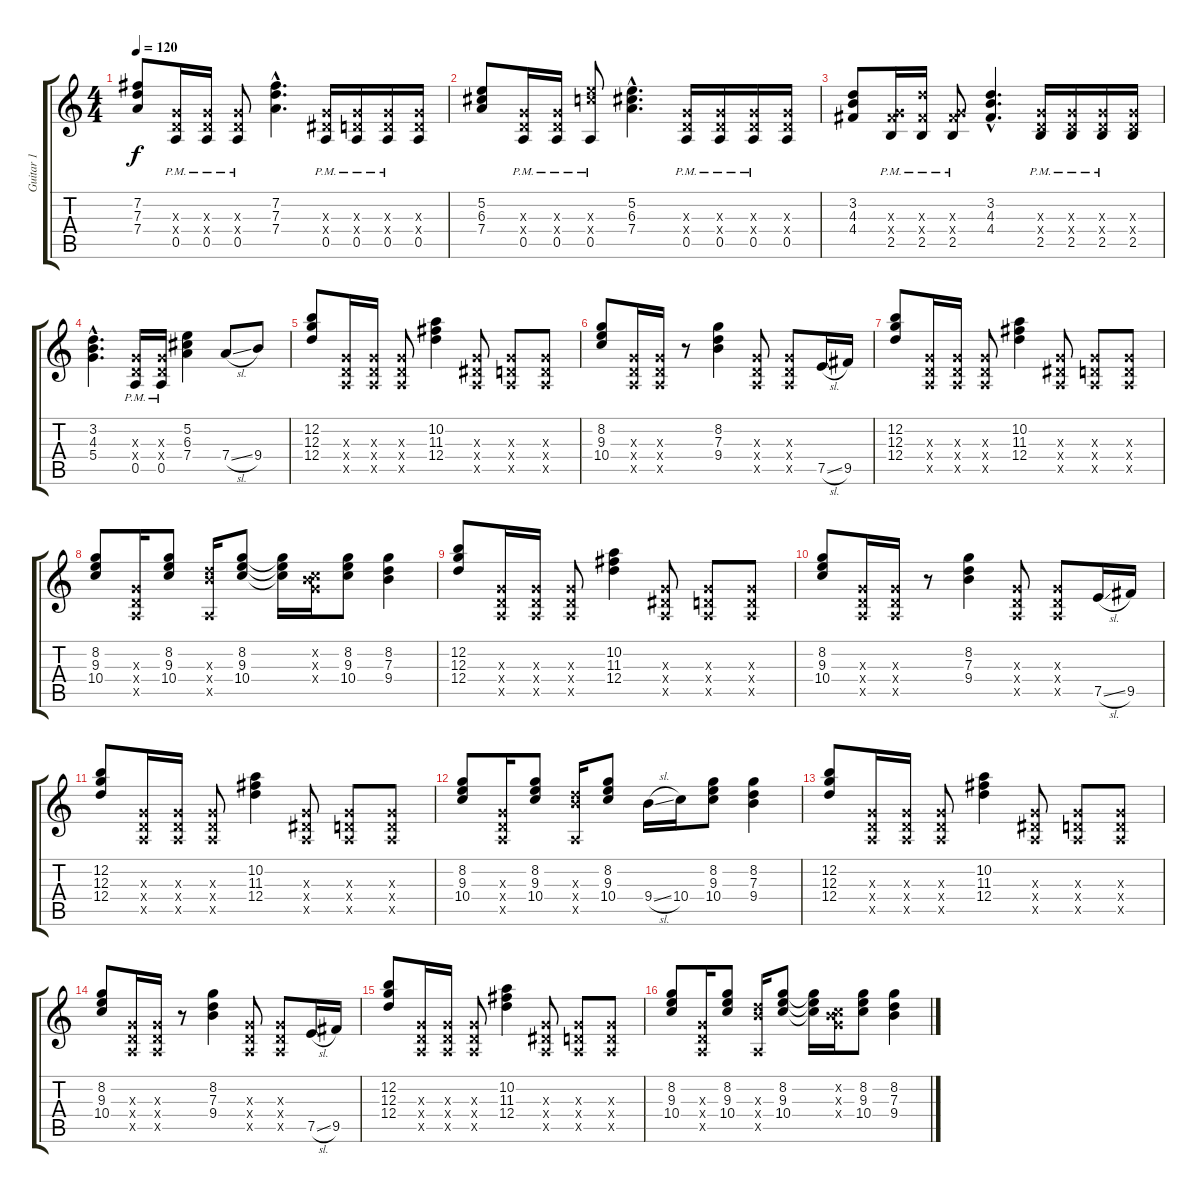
\track ("Guitar 1" "Guitar 1") {instrument distortionguitar}
\staff {score tabs}
\tuning (E4 B3 G3 D3 A2 E2) {hide}
\ts (4 4)
\tempo 120
\clef g2
\ks c
(7.2 7.3 7.4).8{dy f} (0.3{x} 0.4{x} 0.5{pm}).16 (0.3{x} 0.4{x} 0.5{pm}).16 (0.3{x} 0.4{x} 0.5{pm}).8 (7.2{hac} 7.3{hac} 7.4{hac}).4{d} (0.3{x} 1.4{x} 0.5{pm}).16 (0.3{x} 0.4{x} 0.5{pm}).16 (0.3{x} 0.4{x} 0.5{pm}).16 (0.3{x} 0.4{x} 0.5).16 |
(5.2 6.3 7.4).8 (0.3{x} 0.4{x} 0.5{pm}).16 (0.3{x} 0.4{x} 0.5{pm}).16 (9.3{x} 10.4{x} 0.5{pm}).8 (5.2{hac} 6.3{hac} 7.4{hac}).4{d} (0.3{x} 0.4{x} 0.5{pm}).16 (0.3{x} 0.4{x} 0.5{pm}).16 (0.3{x} 0.4{x} 0.5{pm}).16 (0.3{x} 0.4{x} 0.5).16 |
(3.2 4.3 4.4).8 (0.3{x} 4.4{x} 2.5{pm}).16 (7.3{x} 4.4{x} 2.5{pm}).16 (0.3{x} 4.4{x} 2.5{pm}).8 (3.2{hac} 4.3{hac} 4.4{hac}).4{d} (0.3{x} 0.4{x} 2.5{pm}).16 (0.3{x} 0.4{x} 2.5{pm}).16 (0.3{x} 0.4{x} 2.5{pm}).16 (0.3{x} 0.4{x} 2.5).16 |
(3.2{hac} 4.3{hac} 5.4{hac}).4{d} (0.3{x} 0.4{x} 0.5{pm}).16 (0.3{x} 0.4{x} 0.5{pm}).16 (5.2 6.3 7.4).4 7.4{sl}.8 9.4.8 |
(12.2 12.3 12.4).8 (0.3{x} 0.4{x} 0.5{x}).16 (0.3{x} 0.4{x} 0.5{x}).16 (0.3{x} 0.4{x} 0.5{x}).8 (10.2 11.3 12.4).4 (0.3{x} 1.4{x} 0.5{x}).8 (0.3{x} 0.4{x} 0.5{x}).8 (0.3{x} 0.4{x} 0.5{x}).8 |
(8.2 9.3 10.4).8 (0.3{x} 0.4{x} 0.5{x}).16 (0.3{x} 0.4{x} 0.5{x}).16 r.8 (8.2 7.3 9.4).4 (0.3{x} 0.4{x} 0.5{x}).8 (0.3{x} 0.4{x} 0.5{x}).8 7.5{sl}.16 9.5.16 |
(12.2 12.3 12.4).8 (0.3{x} 0.4{x} 0.5{x}).16 (0.3{x} 0.4{x} 0.5{x}).16 (0.3{x} 0.4{x} 0.5{x}).8 (10.2 11.3 12.4).4 (0.3{x} 1.4{x} 0.5{x}).8 (0.3{x} 0.4{x} 0.5{x}).8 (0.3{x} 0.4{x} 0.5{x}).8 |
(8.2 9.3 10.4).8 (0.3{x} 0.4{x} 0.5{x}).16 (8.2 9.3 10.4).8 (7.3{x} 9.4{x} 0.5{x}).16 (8.2 9.3 10.4).8 (8.2{t} 9.3{t} 10.4{t}).16 (0.2{x} 0.3{x} 10.4{x}).16 (8.2 9.3 10.4).8 (8.2 7.3 9.4).4 |
(12.2 12.3 12.4).8 (0.3{x} 0.4{x} 0.5{x}).16 (0.3{x} 0.4{x} 0.5{x}).16 (0.3{x} 0.4{x} 0.5{x}).8 (10.2 11.3 12.4).4 (0.3{x} 1.4{x} 0.5{x}).8 (0.3{x} 0.4{x} 0.5{x}).8 (0.3{x} 0.4{x} 0.5{x}).8 |
(8.2 9.3 10.4).8 (0.3{x} 0.4{x} 0.5{x}).16 (0.3{x} 0.4{x} 0.5{x}).16 r.8 (8.2 7.3 9.4).4 (0.3{x} 0.4{x} 0.5{x}).8 (0.3{x} 0.4{x} 0.5{x}).8 7.5{sl}.16 9.5.16 |
(12.2 12.3 12.4).8 (0.3{x} 0.4{x} 0.5{x}).16 (0.3{x} 0.4{x} 0.5{x}).16 (0.3{x} 0.4{x} 0.5{x}).8 (10.2 11.3 12.4).4 (0.3{x} 1.4{x} 0.5{x}).8 (0.3{x} 0.4{x} 0.5{x}).8 (0.3{x} 0.4{x} 0.5{x}).8 |
(8.2 9.3 10.4).8 (0.3{x} 0.4{x} 0.5{x}).16 (8.2 9.3 10.4).8 (7.3{x} 9.4{x} 0.5{x}).16 (8.2 9.3 10.4).8 9.4{sl}.16 10.4.16 (8.2 9.3 10.4).8 (8.2 7.3 9.4).4 |
(12.2 12.3 12.4).8 (0.3{x} 0.4{x} 0.5{x}).16 (0.3{x} 0.4{x} 0.5{x}).16 (0.3{x} 0.4{x} 0.5{x}).8 (10.2 11.3 12.4).4 (0.3{x} 1.4{x} 0.5{x}).8 (0.3{x} 0.4{x} 0.5{x}).8 (0.3{x} 0.4{x} 0.5{x}).8 |
(8.2 9.3 10.4).8 (0.3{x} 0.4{x} 0.5{x}).16 (0.3{x} 0.4{x} 0.5{x}).16 r.8 (8.2 7.3 9.4).4 (0.3{x} 0.4{x} 0.5{x}).8 (0.3{x} 0.4{x} 0.5{x}).8 7.5{sl}.16 9.5.16 |
(12.2 12.3 12.4).8 (0.3{x} 0.4{x} 0.5{x}).16 (0.3{x} 0.4{x} 0.5{x}).16 (0.3{x} 0.4{x} 0.5{x}).8 (10.2 11.3 12.4).4 (0.3{x} 1.4{x} 0.5{x}).8 (0.3{x} 0.4{x} 0.5{x}).8 (0.3{x} 0.4{x} 0.5{x}).8 |
(8.2 9.3 10.4).8 (0.3{x} 0.4{x} 0.5{x}).16 (8.2 9.3 10.4).8 (7.3{x} 9.4{x} 0.5{x}).16 (8.2 9.3 10.4).8 (8.2{t} 9.3{t} 10.4{t}).16 (0.2{x} 0.3{x} 10.4{x}).16 (8.2 9.3 10.4).8 (8.2 7.3 9.4).4
